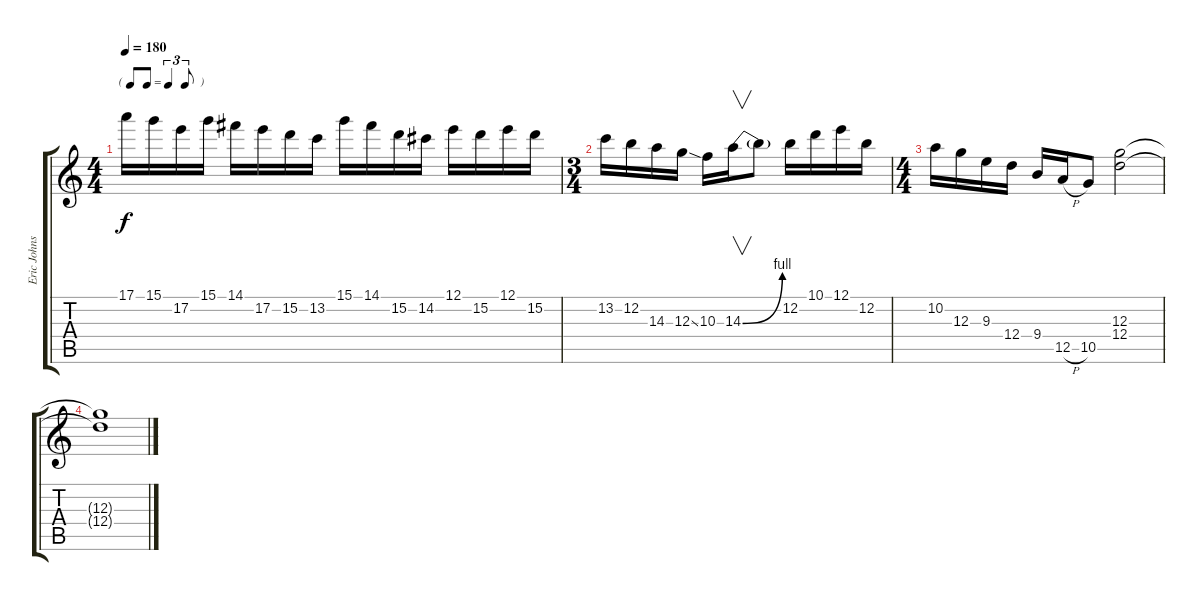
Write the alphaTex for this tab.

\track ("Eric Johnson" "Eric Johns") {instrument distortionguitar}
\staff {score tabs}
\tuning (E4 B3 G3 D3 A2 E2) {hide}
\ts (4 4)
\tf triplet8th
\tempo 180
\clef g2
\ks c
17.1.16{dy f} 15.1.16 17.2.16 15.1.16 14.1.16 17.2.16 15.2.16 13.2.16 15.1.16 14.1.16 15.2.16 14.2.16 12.1.16 15.2.16 12.1.16 15.2.16 |
\ts (3 4)
13.2.16 12.2.16 14.3.16 12.3{ss}.16 10.3.16 14.3{be (bend 0 0 60 4)}.16{v} 14.3{t}.8 12.2.16 10.1.16 12.1.16 12.2.16 |
\ts (4 4)
10.2.16 12.3.16 9.3.16 12.4.16 9.4.16 12.5{h}.16 10.5.8 (12.3 12.4).2 |
(12.3{t} 12.4{t}).1
